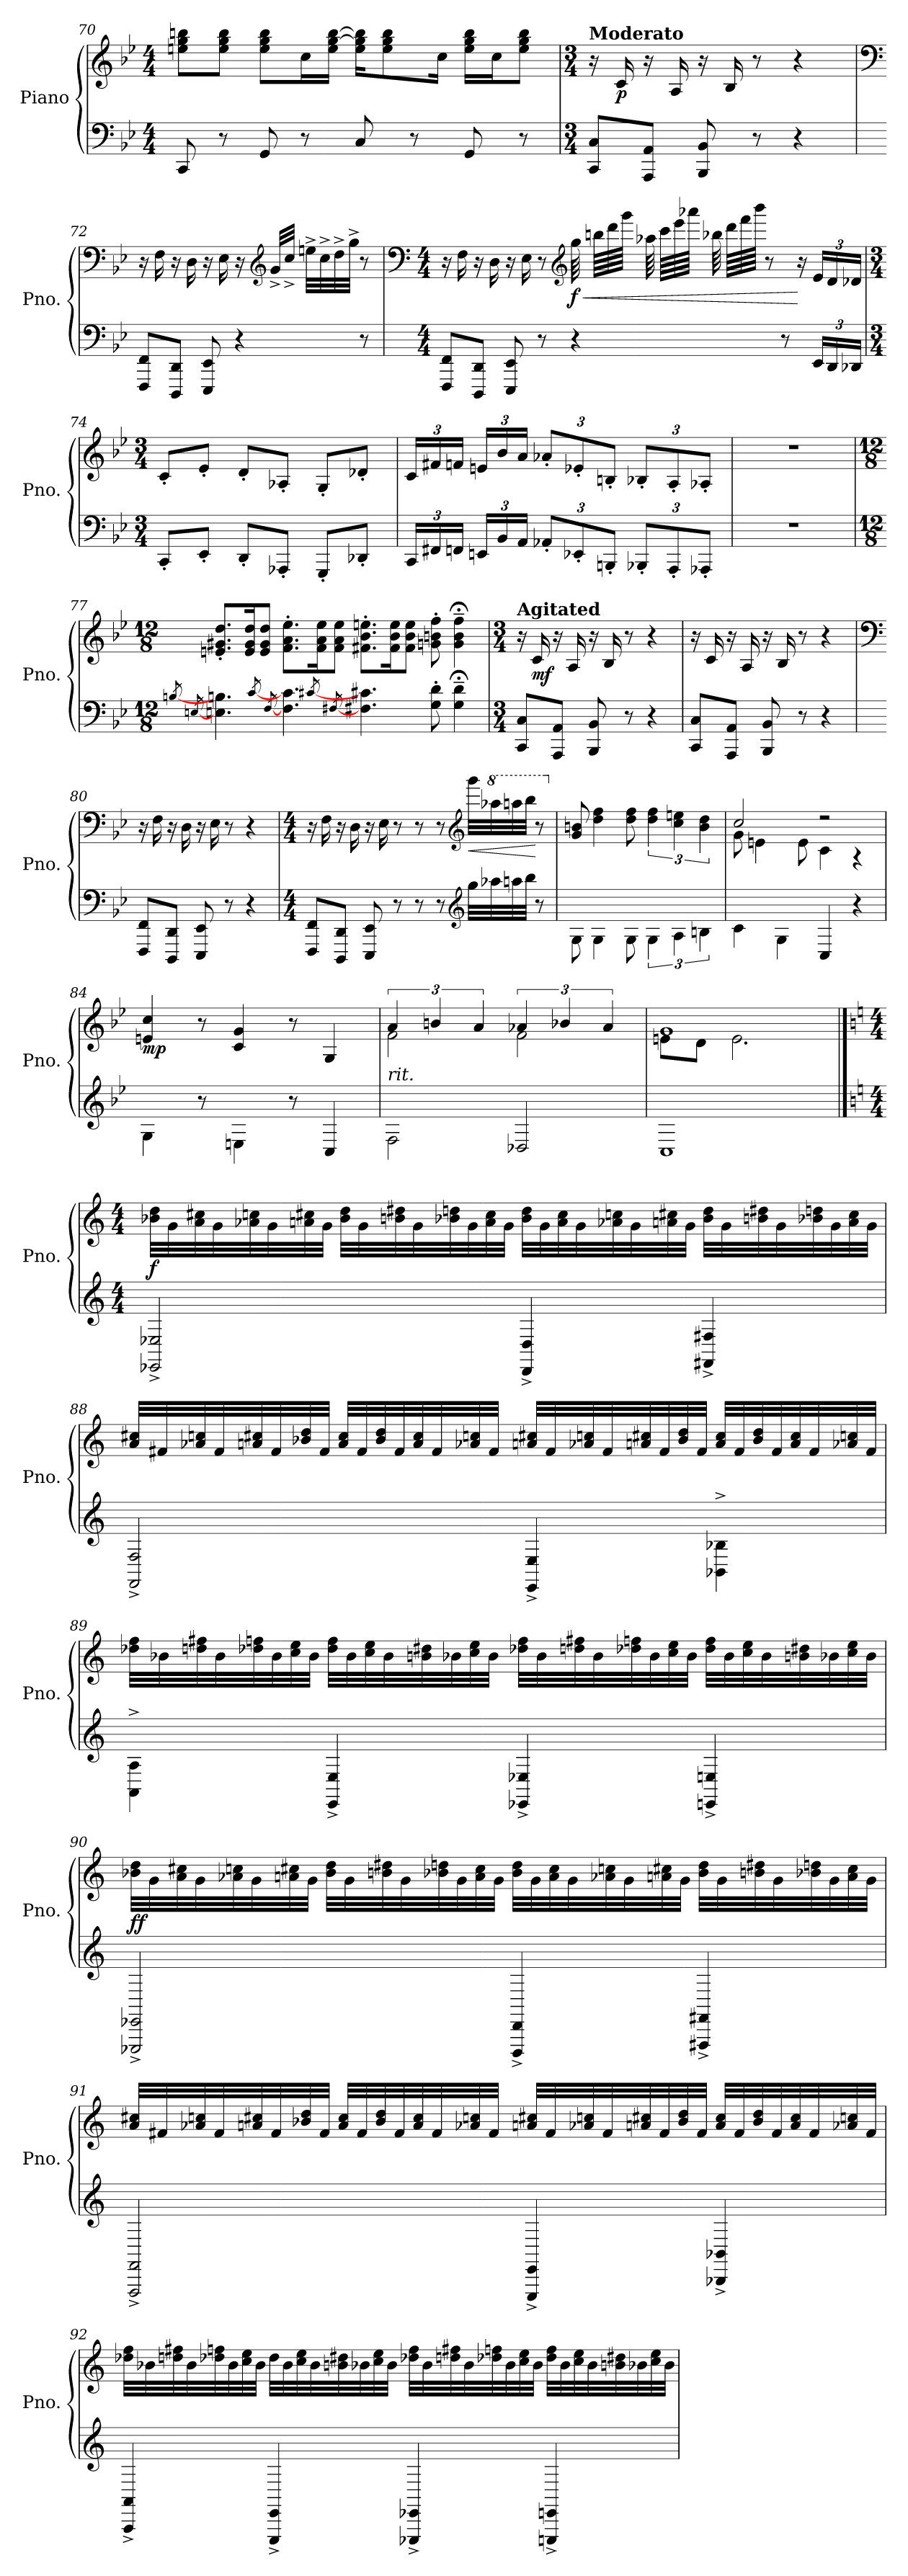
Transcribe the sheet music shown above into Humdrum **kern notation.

**kern	**kern	**dynam
*part1	*part1	*part1
*staff2	*staff1	*staff1/2
*I"Piano	*	*
*I'Pno.	*	*
!!LO:LB:g=z
*clefF4	*clefG2	*
*k[b-e-]	*k[b-e-]	*
*M4/4	*M4/4	*
=70	=70	=70
8CC/	8een\ 8gg\ 8bbn\L	.
8r	8ee\ 8gg\ 8bb\J	.
8GG/	8ee\ 8gg\ 8bb\L	.
8r	16cc\L	.
.	16ee\ [16gg\ [16bb\JJ	.
8C/	16ee\ 16gg\] 16bb\]KL	.
.	8ee\ 8gg\ 8bb\	.
8r	.	.
.	16cc\Jk	.
8GG/	16ee\ 16gg\ 16bb\LL	.
.	16cc\J	.
8r	8ee\ 8gg\ 8bb\J	.
=71	=71	=71
*M3/4	*M3/4	*
*	*MM100	*
!	!LO:TX:a:B:t=Moderato	!
8CC/ 8C/L	16r	.
!	!	!LO:DY:b
.	16c/	p
8AAA/ 8AA/J	16r	.
.	16A/	.
8BBB-/ 8BB-/	16r	.
.	16B-/	.
8r	8r	.
4r	4r	.
=72	=72	=72
*	*clefF4	*
8FFF/ 8FF/L	16r	.
.	16F\	.
8DDD/ 8DD/J	16r	.
.	16D\	.
8EEE-/ 8EE-/	16r	.
.	16E-\	.
4r	16r	.
*	*clefG2	*
.	32g^/LLL	.
.	32cc^/JJJ	.
.	32een^\LLL	.
.	32cc^\	.
.	32dd^\	.
.	32gg^\JJJ	.
8r	8r	.
!!LO:LB:g=z
=73	=73	=73
*	*clefF4	*
*M4/4	*M4/4	*
8FFF/ 8FF/L	16r	.
.	16F\	.
8DDD/ 8DD/J	16r	.
.	16D\	.
8EEE-/ 8EE-/	16r	.
.	16E-\	.
8r	8r	.
*	*clefG2	*
!	!	!LO:HP:b
!	!	!LO:DY:n=1:b
4r	64gg\	< f
.	64bbn\LLLL	.
.	64ddd\	.
.	64ggg\JJJJ	.
.	64aa-X\	.
.	64ccc\LLLL	.
.	64eee-\	.
.	64aaa-X\JJJJ	.
.	64bb-X\	.
.	64ddd\LLLL	.
.	64fff\	.
.	64bbb-\JJJJ	.
.	8r	.
8r	.	.
.	16r	[
*Xbrackettup	*Xbrackettup	*
24EE-/LL	24e-/LL	.
24DD/	24d/	.
24DD-X/JJ	24d-X/JJ	.
=74	=74	=74
*M3/4	*M3/4	*
8CC'/L	8c'/L	.
8EE-'/J	8e-'/J	.
8DD'/L	8d'/L	.
8AAA-X'/J	8A-X'/J	.
8GGG'/L	8G'/L	.
8DD-X'/J	8d-X'/J	.
!!LO:LB:g=z
=75	=75	=75
24CC/LL	24c/LL	.
24FF#X/	24f#X/	.
24FFn/JJ	24fn/JJ	.
24EEn/LL	24en/LL	.
24BB-/	24b-/	.
24AA/JJ	24a/JJ	.
12AA-X'/L	12a-X'/L	.
12EE-X'/	12e-X'/	.
12BBBn'/J	12Bn'/J	.
12BBB-X'/L	12B-X'/L	.
12AAA'/	12A'/	.
12AAA-X'/J	12A-X'/J	.
=76	=76	=76
2.r	2.r	.
=77	=77	=77
*M12/8	*M12/8	*
[8qBn/	.	.
[8qEn/	.	.
4.E\ 4.B\	8.en/' 8.g#X/' 8.dd/'L	.
.	16e/ 16g#/ 16dd/K	.
.	8e/ 8g#/ 8dd/J	.
[8qc/	.	.
[8qF/	.	.
4.F\ 4.c\	8.f\' 8.a\' 8.ee-\'L	.
.	16f\ 16a\ 16ee-\K	.
.	8f\ 8a\ 8ee-\J	.
[8qc#X/	.	.
[8qF#X/	.	.
4.F#\ 4.c#\	8.f#X\' 8.b-\' 8.een\'L	.
.	16f#\ 16b-\ 16ee\K	.
.	8f#\ 8b-\ 8ee\J	.
8G\' 8d\'	8gn\' 8bn\' 8ff\'	.
4G\;<~ 4d\;<~	4g\;<~ 4b\;<~ 4ff\;<~	.
!!LO:LB:g=z
=78	=78	=78
*M3/4	*M3/4	*
*	*MM120	*
!	!LO:TX:a:B:t=Agitated	!
8CC/ 8C/L	16r	.
!	!	!LO:DY:b
.	16c/	mf
8AAA/ 8AA/J	16r	.
.	16A/	.
8BBB-/ 8BB-/	16r	.
.	16B-/	.
8r	8r	.
4r	4r	.
=79	=79	=79
8CC/ 8C/L	16r	.
.	16c/	.
8AAA/ 8AA/J	16r	.
.	16A/	.
8BBB-/ 8BB-/	16r	.
.	16B-/	.
8r	8r	.
4r	4r	.
=80	=80	=80
*	*clefF4	*
8FFF/ 8FF/L	16r	.
.	16F\	.
8DDD/ 8DD/J	16r	.
.	16D\	.
8EEE-/ 8EE-/	16r	.
.	16E-\	.
8r	8r	.
4r	4r	.
=81	=81	=81
*M4/4	*M4/4	*
8FFF/ 8FF/L	16r	.
.	16F\	.
8DDD/ 8DD/J	16r	.
.	16D\	.
8EEE-/ 8EE-/	16r	.
.	16E-\	.
8r	8r	.
8r	8r	.
8r	8r	.
*clefG2	*clefG2	*
!	!	!LO:HP:b
32gg\LLL	32ggg\LLL	<
*	*8va	*
32aa-X\	32aaa-X\	.
32aan\	32aaan\	.
32bb-\JJJ	32bbb-\JJJ	.
8r	8r	[
!!LO:LB:g=z
=82	=82	=82
*	*X8va	*
8G\	8g/ 8bn/	.
4G\	4dd\ 4ff\	.
8G\	8dd\ 8ff\	.
*brackettup	*brackettup	*
6G\	6dd\ 6ff\	.
6A\	6cc\ 6een\	.
6Bn\	6b\ 6dd\	.
=83	=83	=83
*	*^	*
4c\	2cc/	8g\	.
.	.	4en\	.
4G\	.	.	.
.	.	8e\	.
4C/	2r	4c\	.
4r	.	4r	.
=84	=84	=84	=84
!	!	!	!LO:DY:b
*	*v	*v	*
4G\	4en/ 4cc/	mp
8r	8r	.
4En\	4c/ 4g/	.
8r	8r	.
4C/	4G/	.
=85	=85	=85
*	*MM90	*
*	*^	*
!LO:TX:a:i:t=rit.	!	!	!
2F\	6a/	2f\	.
.	6bn/	.	.
.	6a/	.	.
2D-X/	6a-X/	2f\	.
.	6b-X/	.	.
.	6a-/	.	.
=86	=86	=86	=86
1C	1g	8en\L	.
.	.	8d\J	.
.	.	2.e\	.
*	*v	*v	*
!!LO:PB:g=z
==87	==87	==87
*k[]	*k[]	*
*M4/4	*M4/4	*
*	*MM92	*
*	*^	*
!	!LO:TX:a:B:t=Fast	!	!
!	!	!	!LO:DY:b
*	*v	*v	*
2EE-X/^ 2E-X/^	32b-X\ 32dd\LLL	f
.	32g\	.
.	32a\ 32cc#X\	.
.	32g\	.
.	32a-X\ 32ccn\	.
.	32g\	.
.	32an\ 32cc#X\	.
.	32g\JJJ	.
.	32b-\ 32dd\LLL	.
.	32g\	.
.	32bn\ 32dd#X\	.
.	32g\	.
.	32b-X\ 32ddn\	.
.	32g\	.
.	32a\ 32cc#\	.
.	32g\JJJ	.
4DD/^ 4D/^	32b-\ 32dd\LLL	.
.	32g\	.
.	32a\ 32cc#\	.
.	32g\	.
.	32a-X\ 32ccn\	.
.	32g\	.
.	32an\ 32cc#X\	.
.	32g\JJJ	.
4FF#X/^ 4F#X/^	32b-\ 32dd\LLL	.
.	32g\	.
.	32bn\ 32dd#X\	.
.	32g\	.
.	32b-X\ 32ddn\	.
.	32g\	.
.	32a\ 32cc#\	.
.	32g\JJJ	.
!!LO:LB:g=z
=88	=88	=88
2FF/^ 2F/^	32a/ 32cc#X/LLL	.
.	32f#X/	.
.	32a-X/ 32ccn/	.
.	32f#/	.
.	32an/ 32cc#X/	.
.	32f#/	.
.	32b-X/ 32dd/	.
.	32f#/JJJ	.
.	32a/ 32cc#/LLL	.
.	32f#/	.
.	32b-/ 32dd/	.
.	32f#/	.
.	32a/ 32cc#/	.
.	32f#/	.
.	32a-X/ 32ccn/	.
.	32f#/JJJ	.
4EE/^ 4E/^	32an/ 32cc#X/LLL	.
.	32f#/	.
.	32a-X/ 32ccn/	.
.	32f#/	.
.	32an/ 32cc#X/	.
.	32f#/	.
.	32b-/ 32dd/	.
.	32f#/JJJ	.
4BB-X\^ 4B-X\^	32a/ 32cc#/LLL	.
.	32f#/	.
.	32b-/ 32dd/	.
.	32f#/	.
.	32a/ 32cc#/	.
.	32f#/	.
.	32a-X/ 32ccn/	.
.	32f#/JJJ	.
!!LO:LB:g=z
=89	=89	=89
4AA\^ 4A\^	32dd-X\ 32ff\LLL	.
.	32b-X\	.
.	32ddn\ 32ff#X\	.
.	32b-\	.
.	32dd-X\ 32ffn\	.
.	32b-\	.
.	32cc\ 32ee\	.
.	32b-\JJJ	.
4EE/^ 4E/^	32dd-\ 32ff\LLL	.
.	32b-\	.
.	32cc\ 32ee\	.
.	32b-\	.
.	32bn\ 32dd#X\	.
.	32b-X\	.
.	32cc\ 32ee\	.
.	32b-\JJJ	.
4EE-X/^ 4E-X/^	32dd-X\ 32ff\LLL	.
.	32b-\	.
.	32ddn\ 32ff#X\	.
.	32b-\	.
.	32dd-X\ 32ffn\	.
.	32b-\	.
.	32cc\ 32ee\	.
.	32b-\JJJ	.
4EEn/^ 4En/^	32dd-\ 32ff\LLL	.
.	32b-\	.
.	32cc\ 32ee\	.
.	32b-\	.
.	32bn\ 32dd#X\	.
.	32b-X\	.
.	32cc\ 32ee\	.
.	32b-\JJJ	.
!!LO:LB:g=z
=90	=90	=90
!	!	!LO:DY:b
2EEE-X/^ 2EE-X/^	32b-X\ 32dd\LLL	ff
.	32g\	.
.	32a\ 32cc#X\	.
.	32g\	.
.	32a-X\ 32ccn\	.
.	32g\	.
.	32an\ 32cc#X\	.
.	32g\JJJ	.
.	32b-\ 32dd\LLL	.
.	32g\	.
.	32bn\ 32dd#X\	.
.	32g\	.
.	32b-X\ 32ddn\	.
.	32g\	.
.	32a\ 32cc#\	.
.	32g\JJJ	.
4DDD/^ 4DD/^	32b-\ 32dd\LLL	.
.	32g\	.
.	32a\ 32cc#\	.
.	32g\	.
.	32a-X\ 32ccn\	.
.	32g\	.
.	32an\ 32cc#X\	.
.	32g\JJJ	.
4FFF#X/^ 4FF#X/^	32b-\ 32dd\LLL	.
.	32g\	.
.	32bn\ 32dd#X\	.
.	32g\	.
.	32b-X\ 32ddn\	.
.	32g\	.
.	32a\ 32cc#\	.
.	32g\JJJ	.
!!LO:LB:g=z
=91	=91	=91
2FFF/^ 2FF/^	32a/ 32cc#X/LLL	.
.	32f#X/	.
.	32a-X/ 32ccn/	.
.	32f#/	.
.	32an/ 32cc#X/	.
.	32f#/	.
.	32b-X/ 32dd/	.
.	32f#/JJJ	.
.	32a/ 32cc#/LLL	.
.	32f#/	.
.	32b-/ 32dd/	.
.	32f#/	.
.	32a/ 32cc#/	.
.	32f#/	.
.	32a-X/ 32ccn/	.
.	32f#/JJJ	.
4EEE/^ 4EE/^	32an/ 32cc#X/LLL	.
.	32f#/	.
.	32a-X/ 32ccn/	.
.	32f#/	.
.	32an/ 32cc#X/	.
.	32f#/	.
.	32b-/ 32dd/	.
.	32f#/JJJ	.
4BBB-X/^ 4BB-X/^	32a/ 32cc#/LLL	.
.	32f#/	.
.	32b-/ 32dd/	.
.	32f#/	.
.	32a/ 32cc#/	.
.	32f#/	.
.	32a-X/ 32ccn/	.
.	32f#/JJJ	.
!!LO:LB:g=z
=92	=92	=92
4AAA/^ 4AA/^	32dd-X\ 32ff\LLL	.
.	32b-X\	.
.	32ddn\ 32ff#X\	.
.	32b-\	.
.	32dd-X\ 32ffn\	.
.	32b-\	.
.	32cc\ 32ee\	.
.	32b-\JJJ	.
4EEE/^ 4EE/^	32dd-\LLL	.
.	32b-\	.
.	32cc\ 32ee\	.
.	32b-\	.
.	32bn\ 32dd#X\	.
.	32b-X\	.
.	32cc\ 32ee\	.
.	32b-\JJJ	.
4EEE-X/^ 4EE-X/^	32dd-X\ 32ff\LLL	.
.	32b-\	.
.	32ddn\ 32ff#X\	.
.	32b-\	.
.	32dd-X\ 32ffn\	.
.	32b-\	.
.	32cc\ 32ee\	.
.	32b-\JJJ	.
4EEEn/^ 4EEn/^	32dd-\ 32ff\LLL	.
.	32b-\	.
.	32cc\ 32ee\	.
.	32b-\	.
.	32bn\ 32dd#X\	.
.	32b-X\	.
.	32cc\ 32ee\	.
.	32b-\JJJ	.
=	=	=
*-	*-	*-
